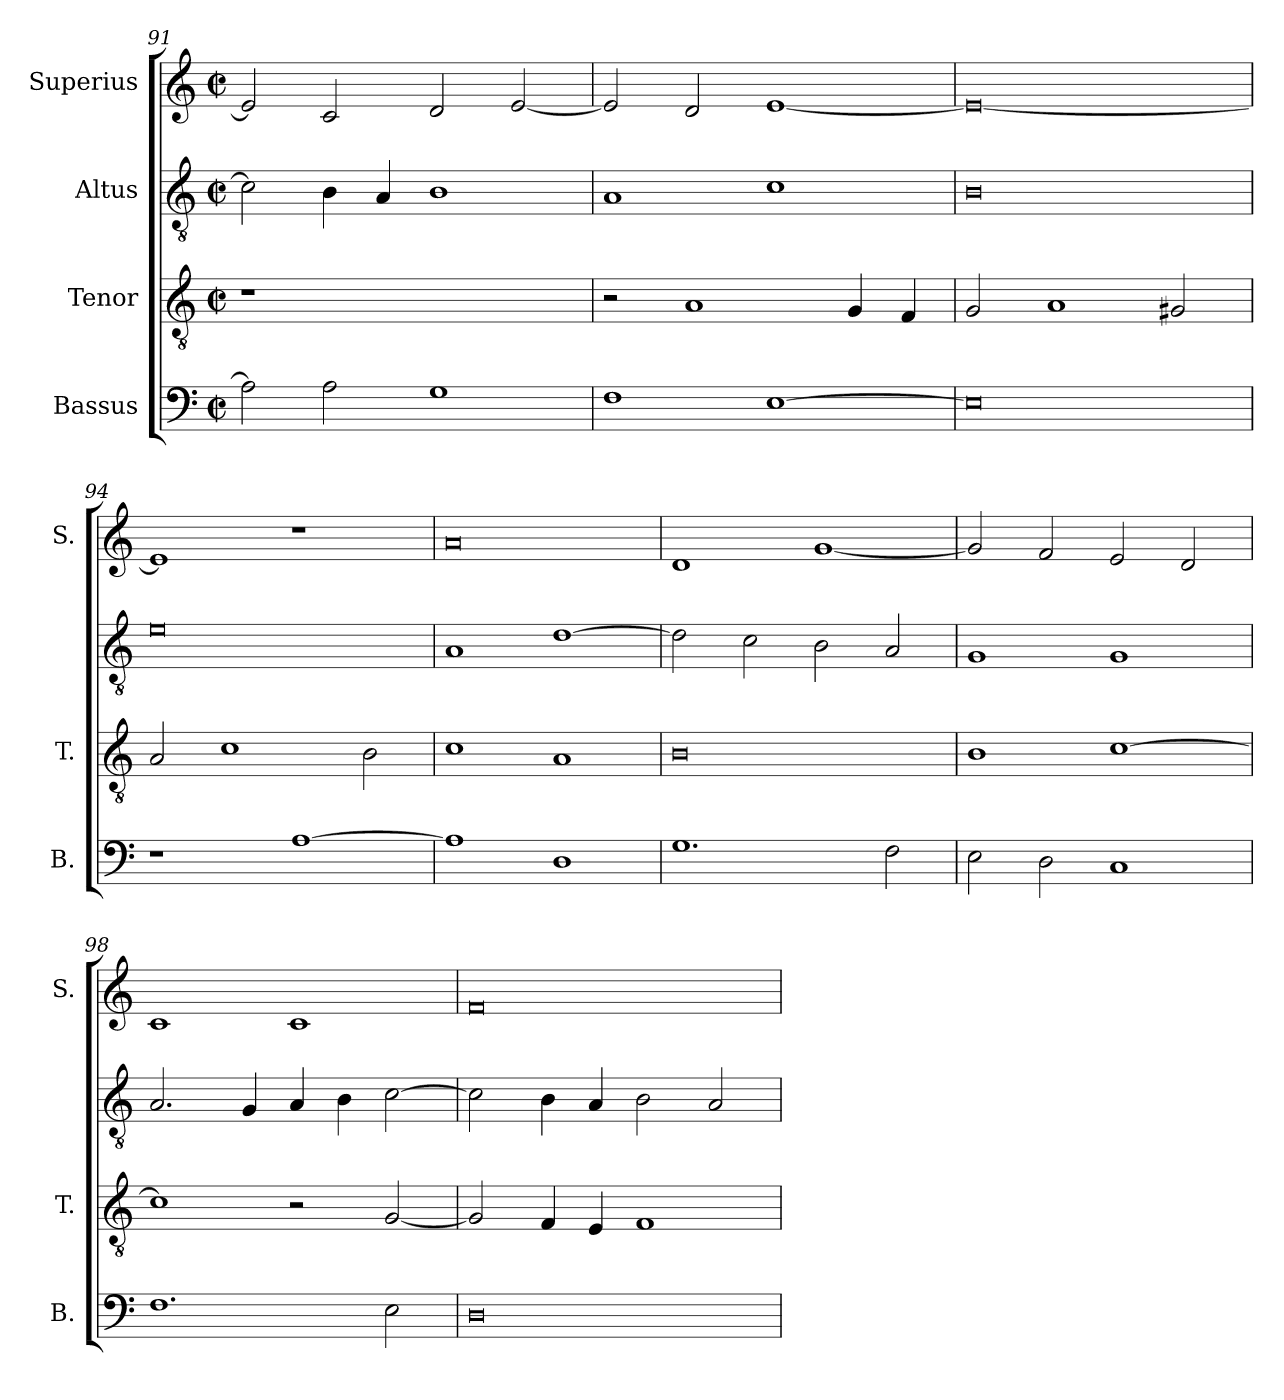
**kern	**kern	**kern	**kern
*part4	*part3	*part2	*part1
*staff4	*staff3	*staff2	*staff1
*I"Bassus	*I"Tenor	*I"Altus	*I"Superius
*I'B.	*I'T.	*	*I'S.
*clefF4	*clefGv2	*clefGv2	*clefG2
*	*ITrd7c12	*ITrd7c12	*
*k[]	*k[]	*k[]	*k[]
*C:	*C:	*C:	*C:
*M2/2	*M2/2	*M2/2	*M2/2
*met(c|)	*met(c|)	*met(c|)	*met(c|)
=91	=91	=91	=91
!	!LO:N:vis=1	!	!
2Ai\]	1r	2Ci\]	2ei/]
2Ai\	.	4BBi\	2ci/
.	.	4AAi/	.
1Gi	1ryy	1BBi	2di/
.	.	.	[<2ei/
=92	=92	=92	=92
1Fi	2r	1AAi	2ei/]
.	1AAi	.	2di/
[>1Ei	.	1Ci	[<1ei
.	4GGi/	.	.
.	4FFi/	.	.
=93	=93	=93	=93
0Ei]	2GGi/	0BBi	0ei_<
.	1AAi	.	.
.	2GG#Xi/	.	.
=94	=94	=94	=94
1r	2AAi/	0Ei	1ei]
.	1Ci	.	.
[>1Ai	.	.	1r
.	2BBi\	.	.
!!LO:PB:g=z
=95	=95	=95	=95
1Ai]	1Ci	1AAi	0ai
1Di	1AAi	[>1Di	.
=96	=96	=96	=96
1.Gi	0BBi	2Di\]	1di
.	.	2Ci\	.
.	.	2BBi\	[<1gi
2Fi\	.	2AAi/	.
=97	=97	=97	=97
2Ei\	1BBi	1GGi	2gi/]
2Di\	.	.	2fi/
1Ci	[>1Ci	1GGi	2ei/
.	.	.	2di/
=98	=98	=98	=98
1.Fi	1Ci]	2.AAi/	1ci
.	.	4GGi/	.
.	2r	4AAi/	1ci
.	.	4BBi\	.
2Ei\	[<2GGi/	[>2Ci\	.
=99	=99	=99	=99
0Di	2GGi/]	2Ci\]	0fi
.	4FFi/	4BBi\	.
.	4EEi/	4AAi/	.
.	1FFi	2BBi\	.
.	.	2AAi/	.
=	=	=	=
*-	*-	*-	*-
